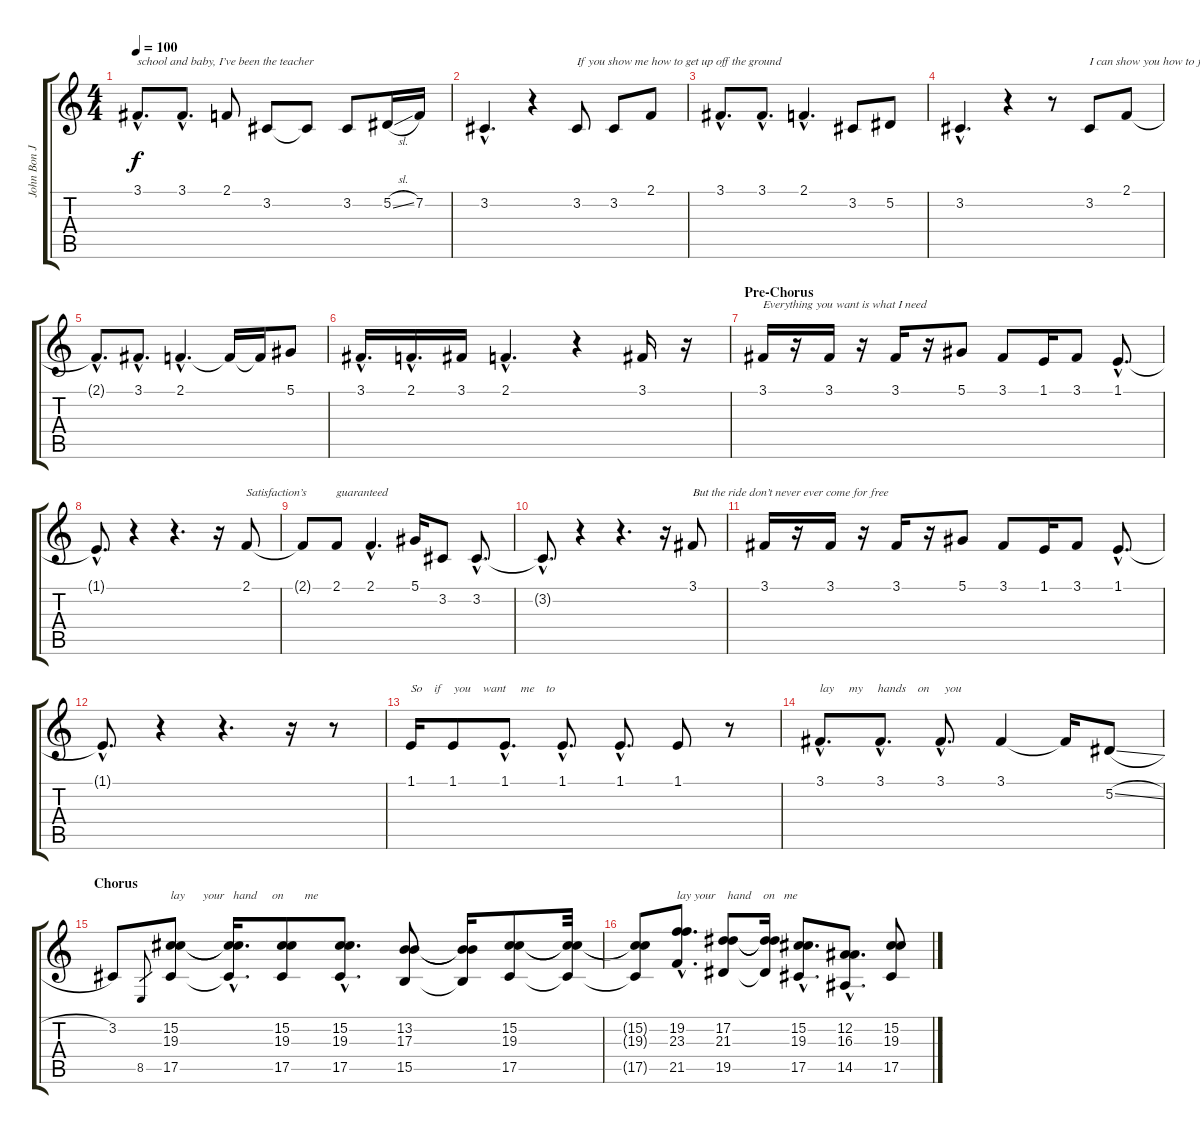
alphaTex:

\track ("John Bon Jovi" "John Bon J") {instrument violin}
\staff {score tabs}
\tuning (Eb4 Bb3 Gb3 Db3 Ab2 Eb2) {hide}
\ts (4 4)
\tempo 100
\clef g2
\ks c
3.1{hac}.8{d txt "school and baby, I’ve been the teacher" dy f} 3.1{hac}.8{d} 2.1.8 3.2.8 3.2{t}.8 3.2.8 5.2{sl}.16 7.2.16 |
3.2{hac}.4{d} r.4 3.2.8{txt "If you show me how to get up off the ground"} 3.2.8 2.1.8 |
3.1{hac}.8{d} 3.1{hac}.8{d} 2.1{hac}.4{d} 3.2.8 5.2.8 |
3.2{hac}.4{d} r.4 r.8 3.2.8{txt "I can show you how to fly and never ever come back"} 2.1.8 |
2.1{hac t}.8{d} 3.1{hac}.8{d} 2.1{hac}.4{d} 2.1{t}.16 2.1{t}.16 5.1.8 |
3.1{hac}.16{d} 2.1{hac}.16{d} 3.1.16 2.1{hac}.4{d} r.4 3.1.16 r.16 |
\section ("" "Pre-Chorus")
3.1.16{txt "Everything you want is what I need"} r.16 3.1.16 r.16 3.1.16 r.16 5.1.8 3.1.8 1.1.16 3.1.8 1.1{hac}.8{d} |
1.1{hac t}.8{d} r.4 r.4{d} r.16 2.1.8{txt "Satisfaction’s          guaranteed"} |
2.1{t}.8 2.1.8 2.1{hac}.4{d} 5.1.16 3.2.8 3.2{hac}.8{d} |
3.2{hac t}.8{d} r.4 r.4{d} r.16 3.1.8{txt "But the ride don’t never ever come for free"} |
3.1.16 r.16 3.1.16 r.16 3.1.16 r.16 5.1.8 3.1.8 1.1.16 3.1.8 1.1{hac}.8{d} |
1.1{hac t}.8{d} r.4 r.4{d} r.16 r.8 |
1.1.16{txt "So    if    you    want     me    to"} 1.1.8 1.1{hac}.8{d} 1.1{hac}.8{d} 1.1{hac}.8{d} 1.1.8 r.8 |
3.1{hac}.8{d txt "lay     my     hands    on     you"} 3.1{hac}.8{d} 3.1{hac}.8{d} 3.1.4 3.1{t}.16 5.2{sl}.8 |
\section ("" "Chorus")
3.2.8 8.5.8{gr} (15.2 19.3 17.5).8{txt "lay      your   hand     on       me"} (15.2{hac t} 19.3{hac t} 17.5{hac t}).16{d} (15.2 19.3 17.5).8 (15.2{hac} 19.3{hac} 17.5{hac}).8{d} (13.2 17.3 15.5).8 (13.2{t} 17.3{t} 15.5{t}).16 (15.2 19.3 17.5).8 (15.2{t} 19.3{t} 17.5{t}).32 |
(15.2{t} 19.3{t} 17.5{t}).8 (19.2{hac} 23.3{hac} 21.5{hac}).8{d txt "lay your    hand    on   me"} (17.2 21.3 19.5).8 (17.2{t} 21.3{t} 19.5{t}).16 (15.2{hac} 19.3{hac} 17.5{hac}).8{d} (12.2{hac} 16.3{hac} 14.5{hac}).8{d} (15.2 19.3 17.5).8
